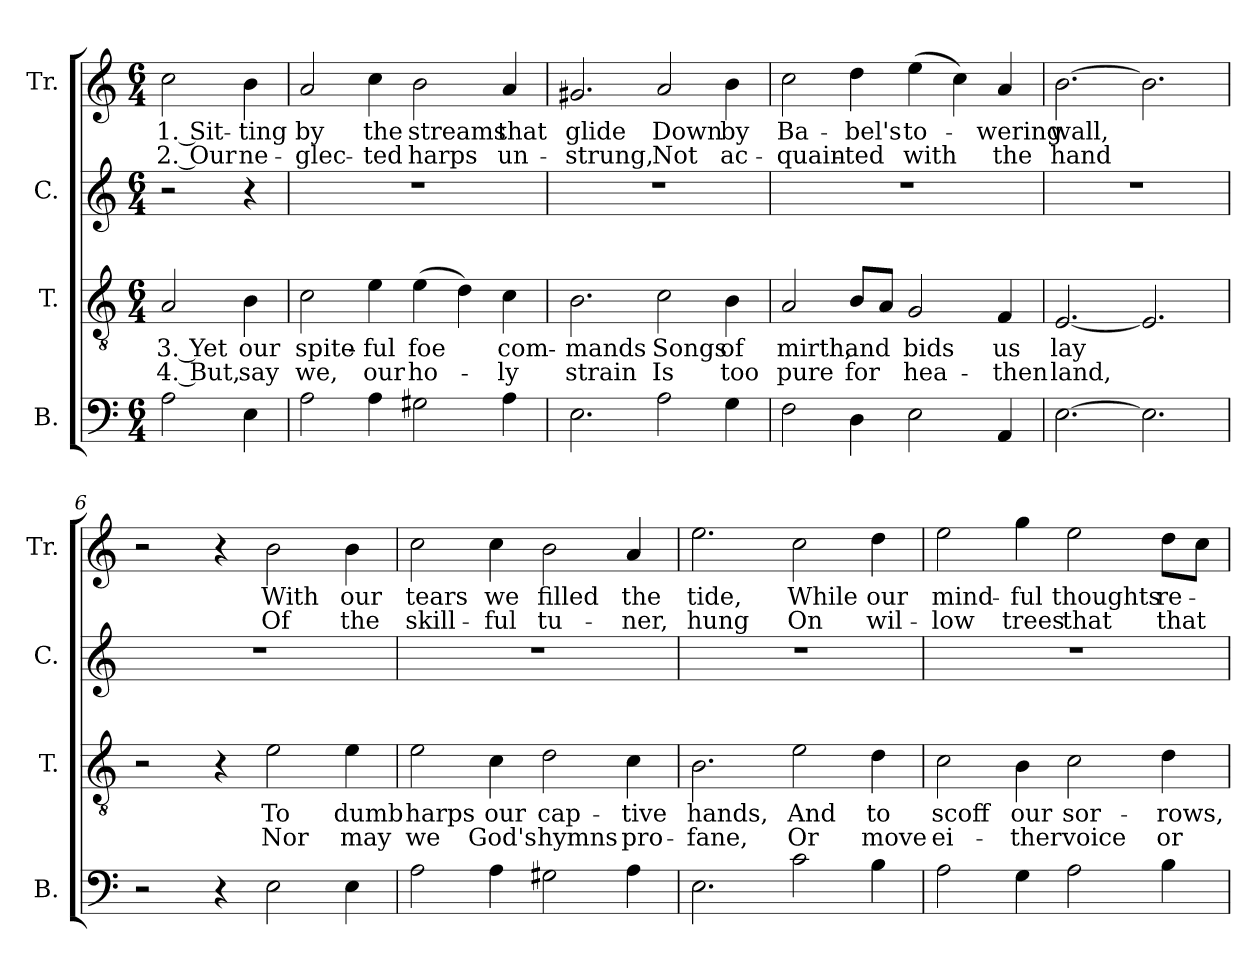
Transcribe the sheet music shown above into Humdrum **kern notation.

**kern	**kern	**text	**text	**kern	**kern	**text	**text
*part4	*part3	*part3	*part3	*part2	*part1	*part1	*part1
*staff4	*staff3	*staff3	*staff3	*staff2	*staff1	*staff1	*staff1
*I"B.	*I"T.	*	*	*I"C.	*I"Tr.	*	*
*I'B.	*I'T.	*	*	*I'C.	*I'Tr.	*	*
*clefF4	*clefGv2	*	*	*clefG2	*clefG2	*	*
*k[]	*k[]	*	*	*k[]	*k[]	*	*
*M6/4	*M6/4	*	*	*M6/4	*M6/4	*	*
*MM150	*MM150	*	*	*MM150	*MM150	*	*
=1	=1	=1	=1	=1	=1	=1	=1
2A\	2A/	3. Yet	4. But,	2r	2cc\	1. Sit-	2. Our
4E\	4B\	our	say	4r	4b\	-ting	ne-
=2	=2	=2	=2	=2	=2	=2	=2
2A\	2c\	spite-	we,	1.r	2a/	by	-glec-
4A\	4e\	-ful	our	.	4cc\	the	-ted
2G#X\	(4e\	foe	ho-	.	2b\	streams	harps
.	4d\)	.	.	.	.	.	.
4A\	4c\	com-	-ly	.	4a/	that	un-
=3	=3	=3	=3	=3	=3	=3	=3
2.E\	2.B\	-mands	strain	1.r	2.g#X/	glide	-strung,
2A\	2c\	Songs	Is	.	2a/	Down	Not
4G\	4B\	of	too	.	4b\	by	ac-
=4	=4	=4	=4	=4	=4	=4	=4
2F\	2A/	mirth,	pure	1.r	2cc\	Ba-	-quain-
4D\	8B/L	and	for	.	4dd\	-bel's	-ted
.	8A/J	.	.	.	.	.	.
2E\	2G/	bids	hea-	.	(4ee\	to-	with
.	.	.	.	.	4cc\)	.	.
4AA/	4F/	us	-then	.	4a/	-wering	the
=5	=5	=5	=5	=5	=5	=5	=5
[2.E\	[2.E/	lay	land,	1.r	[2.b\	wall,	hand
2.E\]	2.E/]	.	.	.	2.b\]	.	.
=6	=6	=6	=6	=6	=6	=6	=6
2r	2r	.	.	1.r	2r	.	.
4r	4r	.	.	.	4r	.	.
2E\	2e\	To	Nor	.	2b\	With	Of
4E\	4e\	dumb	may	.	4b\	our	the
!!LO:LB:g=z
=7	=7	=7	=7	=7	=7	=7	=7
2A\	2e\	harps	we	1.r	2cc\	tears	skill-
4A\	4c\	our	God's	.	4cc\	we	-ful
2G#X\	2d\	cap-	hymns	.	2b\	filled	tu-
4A\	4c\	-tive	pro-	.	4a/	the	-ner,
=8	=8	=8	=8	=8	=8	=8	=8
2.E\	2.B\	hands,	-fane,	1.r	2.ee\	tide,	hung
2c\	2e\	And	Or	.	2cc\	While	On
4B\	4d\	to	move	.	4dd\	our	wil-
=9	=9	=9	=9	=9	=9	=9	=9
2A\	2c\	scoff	ei-	1.r	2ee\	mind-	-low
4G\	4B\	our	-ther	.	4gg\	-ful	trees
2A\	2c\	sor-	voice	.	2ee\	thoughts	that
4B\	4d\	-rows,	or	.	8dd\L	re-	that
.	.	.	.	.	8cc\J	.	.
=	=	=	=	=	=	=	=
*-	*-	*-	*-	*-	*-	*-	*-
